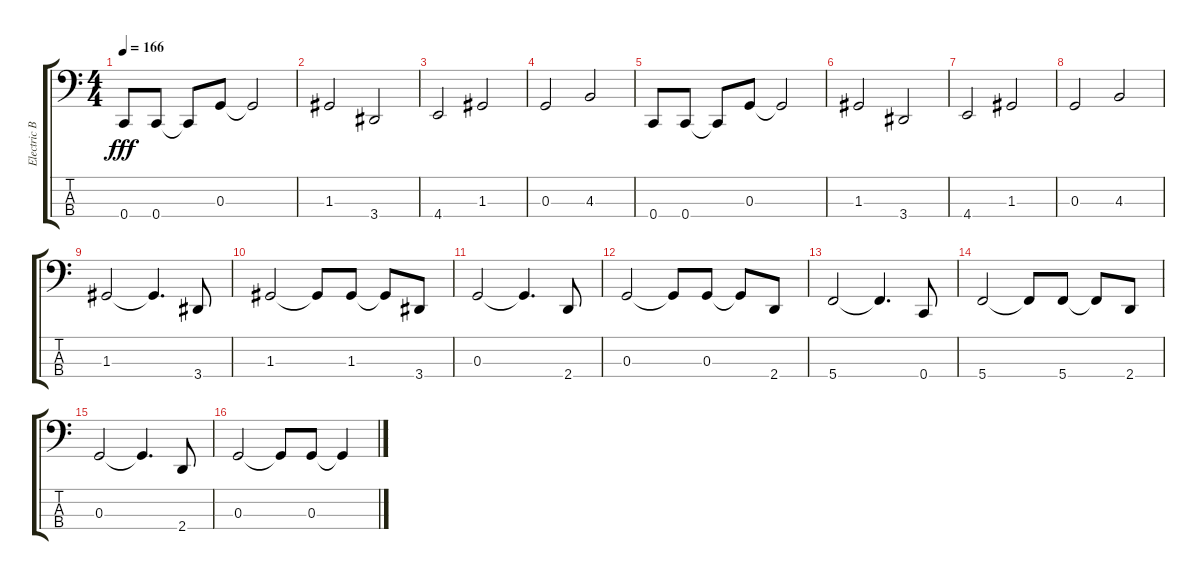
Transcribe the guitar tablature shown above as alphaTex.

\track ("Electric Bass" "Electric B") {instrument electricbassfinger}
\staff {score tabs}
\tuning (F2 C2 G1 C1) {hide}
\ts (4 4)
\tempo 166
\clef f4
\ks c
0.4.8{dy fff} 0.4.8 0.4{t}.8 0.3.8 0.3{t}.2 |
1.3.2 3.4.2 |
4.4.2 1.3.2 |
0.3.2 4.3.2 |
0.4.8 0.4.8 0.4{t}.8 0.3.8 0.3{t}.2 |
1.3.2 3.4.2 |
4.4.2 1.3.2 |
0.3.2 4.3.2 |
1.3.2 1.3{t}.4{d} 3.4.8 |
1.3.2 1.3{t}.8 1.3.8 1.3{t}.8 3.4.8 |
0.3.2 0.3{t}.4{d} 2.4.8 |
0.3.2 0.3{t}.8 0.3.8 0.3{t}.8 2.4.8 |
5.4.2 5.4{t}.4{d} 0.4.8 |
5.4.2 5.4{t}.8 5.4.8 5.4{t}.8 2.4.8 |
0.3.2 0.3{t}.4{d} 2.4.8 |
0.3.2 0.3{t}.8 0.3.8 0.3{t}.4
